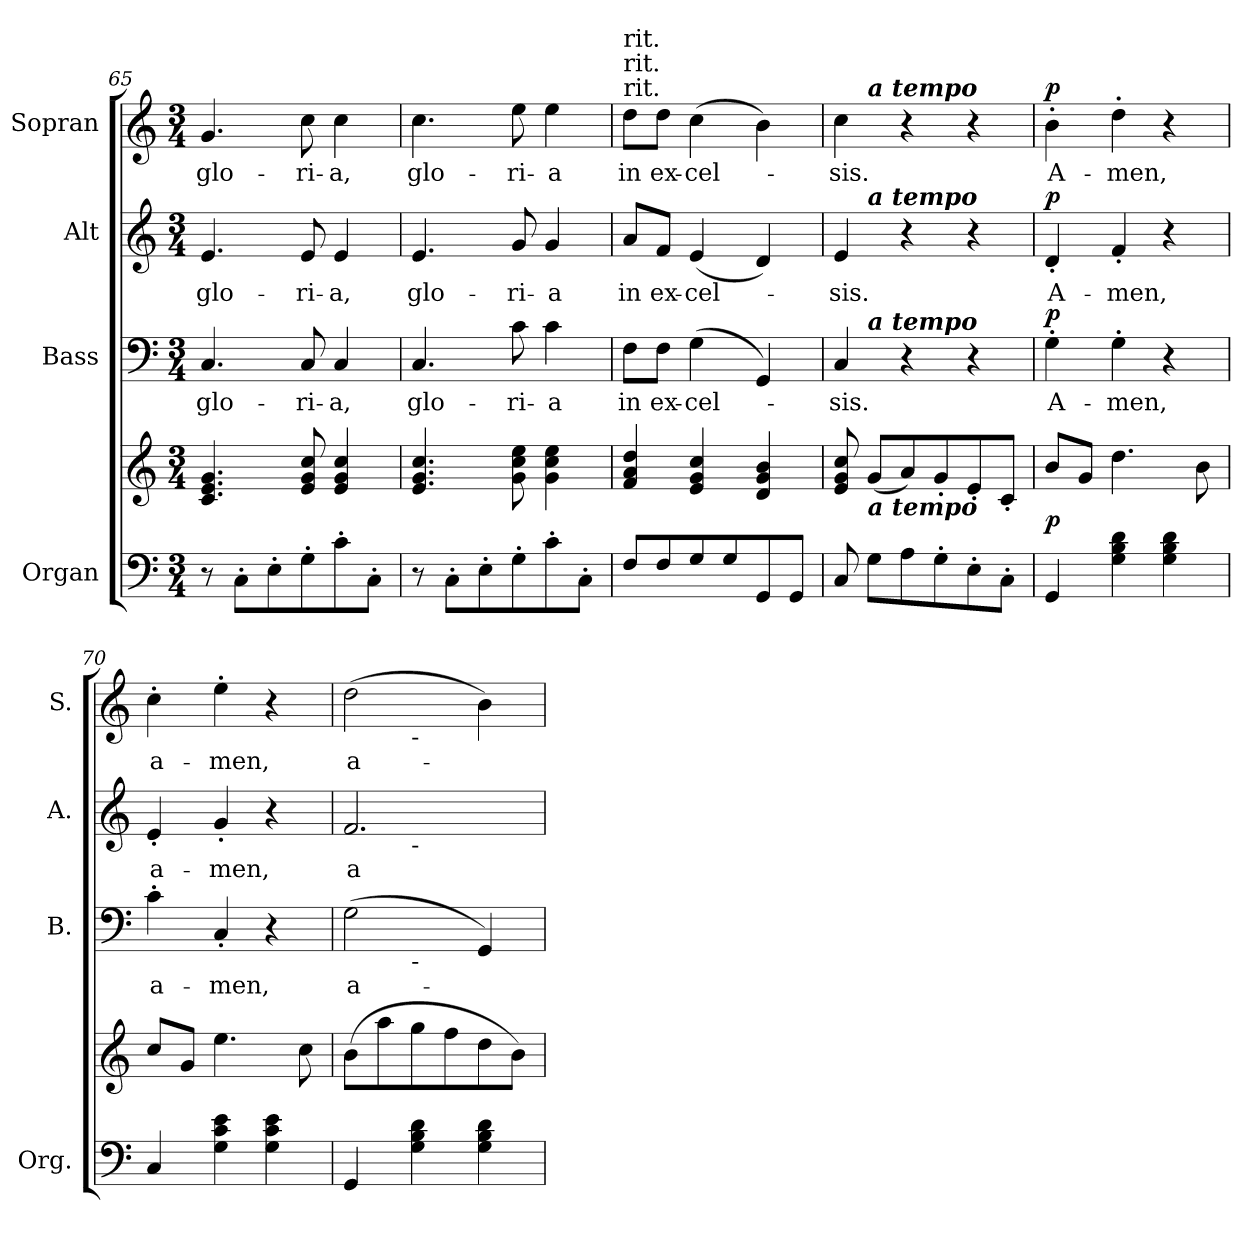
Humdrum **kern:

**kern	**kern	**dynam	**kern	**text	**dynam	**kern	**text	**dynam	**kern	**text	**dynam
*part4	*part4	*part4	*part3	*part3	*part3	*part2	*part2	*part2	*part1	*part1	*part1
*staff5	*staff4	*staff4/5	*staff3	*staff3	*staff3	*staff2	*staff2	*staff2	*staff1	*staff1	*staff1
*I"Organ	*	*	*I"Bass	*	*	*I"Alt	*	*	*I"Sopran	*	*
*I'Org.	*	*	*I'B.	*	*	*I'A.	*	*	*I'S.	*	*
*clefF4	*clefG2	*	*clefF4	*	*	*clefG2	*	*	*clefG2	*	*
*k[]	*k[]	*	*k[]	*	*	*k[]	*	*	*k[]	*	*
*C:	*C:	*	*C:	*	*	*C:	*	*	*C:	*	*
*M3/4	*M3/4	*	*M3/4	*	*	*M3/4	*	*	*M3/4	*	*
=65	=65	=65	=65	=65	=65	=65	=65	=65	=65	=65	=65
!	!	!	!	!LO:LY:b:color=#000000	!	!	!	!	!	!	!
!	!	!	!	!	!	!	!LO:LY:b:color=#000000	!	!	!	!
!	!	!	!	!	!	!	!	!	!	!LO:LY:b:color=#000000	!
8r	4.ci/ 4.ei 4.gi	.	4.Ci/	glo-	.	4.ei/	glo-	.	4.gi/	glo-	.
8C'i\L	.	.	.	.	.	.	.	.	.	.	.
8E'i\	.	.	.	.	.	.	.	.	.	.	.
!	!	!	!	!LO:LY:b:color=#000000	!	!	!	!	!	!	!
!	!	!	!	!	!	!	!LO:LY:b:color=#000000	!	!	!	!
!	!	!	!	!	!	!	!	!	!	!LO:LY:b:color=#000000	!
8G'i\	8ei/ 8gi 8cci	.	8Ci/	-ri-	.	8ei/	-ri-	.	8cci\	-ri-	.
!	!	!	!	!LO:LY:b:color=#000000	!	!	!	!	!	!	!
!	!	!	!	!	!	!	!LO:LY:b:color=#000000	!	!	!	!
!	!	!	!	!	!	!	!	!	!	!LO:LY:b:color=#000000	!
8c'i\	4ei/ 4gi 4cci	.	4Ci/	-a,	.	4ei/	-a,	.	4cci\	-a,	.
8C'i\J	.	.	.	.	.	.	.	.	.	.	.
=66	=66	=66	=66	=66	=66	=66	=66	=66	=66	=66	=66
!	!	!	!	!LO:LY:b:color=#000000	!	!	!	!	!	!	!
!	!	!	!	!	!	!	!LO:LY:b:color=#000000	!	!	!	!
!	!	!	!	!	!	!	!	!	!	!LO:LY:b:color=#000000	!
8r	4.ei/ 4.gi 4.cci	.	4.Ci/	glo-	.	4.ei/	glo-	.	4.cci\	glo-	.
8C'i\L	.	.	.	.	.	.	.	.	.	.	.
8E'i\	.	.	.	.	.	.	.	.	.	.	.
!	!	!	!	!LO:LY:b:color=#000000	!	!	!	!	!	!	!
!	!	!	!	!	!	!	!LO:LY:b:color=#000000	!	!	!	!
!	!	!	!	!	!	!	!	!	!	!LO:LY:b:color=#000000	!
8G'i\	8gi\ 8cci 8eei	.	8ci\	-ri-	.	8gi/	-ri-	.	8eei\	-ri-	.
!	!	!	!	!LO:LY:b:color=#000000	!	!	!	!	!	!	!
!	!	!	!	!	!	!	!LO:LY:b:color=#000000	!	!	!	!
!	!	!	!	!	!	!	!	!	!	!LO:LY:b:color=#000000	!
8c'i\	4gi\ 4cci 4eei	.	4ci\	-a	.	4gi/	-a	.	4eei\	-a	.
8C'i\J	.	.	.	.	.	.	.	.	.	.	.
=67	=67	=67	=67	=67	=67	=67	=67	=67	=67	=67	=67
!	!	!	!	!LO:LY:b:color=#000000	!	!	!	!	!	!	!
!	!	!	!	!	!	!	!LO:LY:b:color=#000000	!	!	!	!
!	!	!	!	!	!	!	!	!	!LO:TX:t=rit.	!	!
!	!	!	!	!	!	!	!	!	!LO:TX:t=rit.	!	!
!	!	!	!	!	!	!	!	!	!LO:TX:t=rit.	!	!
!	!	!	!	!	!	!	!	!	!	!LO:LY:b:color=#000000	!
8Fi/L	4fi/ 4ai 4ddi	.	8Fi\L	in	.	8ai/L	in	.	8ddi\L	in	.
!	!	!	!	!LO:LY:b:color=#000000	!	!	!	!	!	!	!
!	!	!	!	!	!	!	!LO:LY:b:color=#000000	!	!	!	!
!	!	!	!	!	!	!	!	!	!	!LO:LY:b:color=#000000	!
8Fi/	.	.	8Fi\J	ex-	.	8fi/J	ex-	.	8ddi\J	ex-	.
!	!	!	!	!LO:LY:b:color=#000000	!	!	!	!	!	!	!
!	!	!	!	!	!	!	!LO:LY:b:color=#000000	!	!	!	!
!	!	!	!	!	!	!	!	!	!	!LO:LY:b:color=#000000	!
8Gi/	4ei/ 4gi 4cci	.	(4Gi\	-cel-	.	(4ei/	-cel-	.	(4cci\	-cel-	.
8Gi/	.	.	.	.	.	.	.	.	.	.	.
8GGi/	4di/ 4gi 4bi	.	4GGi/)	.	.	4di/)	.	.	4bi\)	.	.
8GGi/J	.	.	.	.	.	.	.	.	.	.	.
=68	=68	=68	=68	=68	=68	=68	=68	=68	=68	=68	=68
!	!	!	!	!LO:LY:b:color=#000000	!	!	!	!	!	!	!
!	!	!	!	!	!	!	!LO:LY:b:color=#000000	!	!	!	!
!	!	!	!	!	!	!	!	!	!	!LO:LY:b:color=#000000	!
*	*	*	*^	*	*	*^	*	*	*^	*	*
8Ci/	8ei/ 8gi 8cci	.	4Ci/	8ryy	-sis.	.	4ei/	8ryy	-sis.	.	4cci\	8ryy	-sis.	.
!	!	!	!	!	!	!	!	!	!	!	!	!LO:TX:a:Bi:t=a tempo	!	!
!	!	!	!	!	!	!	!	!LO:TX:a:Bi:t=a tempo	!	!	!	!	!	!
!	!	!	!	!LO:TX:a:Bi:t=a tempo	!	!	!	!	!	!	!	!	!	!
!	!LO:TX:b:Bi:t=a tempo	!	!	!	!	!	!	!	!	!	!	!	!	!
8Gi\L	(8gi/L	.	.	2ryy	.	.	.	2ryy	.	.	.	2ryy	.	.
8Ai\	8ai/)	.	4r	.	.	.	4r	.	.	.	4r	.	.	.
8G'i\	8g'i/	.	.	.	.	.	.	.	.	.	.	.	.	.
8E'i\	8e'i/	.	4r	.	.	.	4r	.	.	.	4r	.	.	.
8C'i\J	8c'i/J	.	.	8ryy	.	.	.	8ryy	.	.	.	8ryy	.	.
*	*	*	*v	*v	*	*	*	*	*	*	*v	*v	*	*
*	*	*	*	*	*	*v	*v	*	*	*	*	*
!!LO:PB:g=z
=69	=69	=69	=69	=69	=69	=69	=69	=69	=69	=69	=69
*	*	*	*^	*	*	*^	*	*	*^	*	*
!	!	!	!	!	!LO:LY:b:color=#000000	!	!	!	!	!	!	!	!	!
*	*	*	*v	*v	*	*	*	*	*	*	*v	*v	*	*
*	*	*	*	*	*	*v	*v	*	*	*	*	*
*	*	*	*^	*	*	*^	*	*	*^	*	*
!	!	!	!	!	!	!	!	!	!LO:LY:b:color=#000000	!	!	!	!	!
*	*	*	*v	*v	*	*	*	*	*	*	*v	*v	*	*
*	*	*	*	*	*	*v	*v	*	*	*	*	*
*	*	*	*^	*	*	*^	*	*	*^	*	*
!	!	!	!	!	!	!	!	!	!	!	!	!	!LO:LY:b:color=#000000	!
*	*	*	*v	*v	*	*	*	*	*	*	*v	*v	*	*
*	*	*	*	*	*	*v	*v	*	*	*	*	*
4GGi/	8bi/L	p	4G'i\	A-	p	4d'i/	A-	p	4b'i\	A-	p
.	8gi/J	.	.	.	.	.	.	.	.	.	.
!	!	!	!	!LO:LY:b:color=#000000	!	!	!	!	!	!	!
!	!	!	!	!	!	!	!LO:LY:b:color=#000000	!	!	!	!
!	!	!	!	!	!	!	!	!	!	!LO:LY:b:color=#000000	!
4Gi\ 4Bi 4di	4.ddi\	.	4G'i\	-men,	.	4f'i/	-men,	.	4dd'i\	-men,	.
4Gi\ 4Bi 4di	.	.	4r	.	.	4r	.	.	4r	.	.
.	8bi\	.	.	.	.	.	.	.	.	.	.
=70	=70	=70	=70	=70	=70	=70	=70	=70	=70	=70	=70
!	!	!	!	!LO:LY:b:color=#000000	!	!	!	!	!	!	!
!	!	!	!	!	!	!	!LO:LY:b:color=#000000	!	!	!	!
!	!	!	!	!	!	!	!	!	!	!LO:LY:b:color=#000000	!
4Ci/	8cci/L	.	4c'i\	a-	.	4e'i/	a-	.	4cc'i\	a-	.
.	8gi/J	.	.	.	.	.	.	.	.	.	.
!	!	!	!	!LO:LY:b:color=#000000	!	!	!	!	!	!	!
!	!	!	!	!	!	!	!LO:LY:b:color=#000000	!	!	!	!
!	!	!	!	!	!	!	!	!	!	!LO:LY:b:color=#000000	!
4Gi\ 4ci 4ei	4.eei\	.	4C'i/	-men,	.	4g'i/	-men,	.	4ee'i\	-men,	.
4Gi\ 4ci 4ei	.	.	4r	.	.	4r	.	.	4r	.	.
.	8cci\	.	.	.	.	.	.	.	.	.	.
=71	=71	=71	=71	=71	=71	=71	=71	=71	=71	=71	=71
!	!	!	!	!LO:LY:b:color=#000000	!	!	!	!	!	!	!
!	!	!	!	!	!	!	!LO:LY:b:color=#000000	!	!	!	!
!	!	!	!	!	!	!	!	!	!	!LO:LY:b:color=#000000	!
*	*	*	*^	*	*	*^	*	*	*^	*	*
4GGi/	(8bi\L	.	(2Gi\	4ryy	a-	.	2.fi/	4ryy	a-	.	(2ddi\	4ryy	a-	.
.	8aai\	.	.	.	.	.	.	.	.	.	.	.	.	.
!	!	!	!	!	!	!	!	!	!	!	!	!LO:TX:b:t=-	!	!
!	!	!	!	!	!	!	!	!LO:TX:b:t=-	!	!	!	!	!	!
!	!	!	!	!LO:TX:b:t=-	!	!	!	!	!	!	!	!	!	!
4Gi\ 4Bi 4di	8ggi\	.	.	2ryy	.	.	.	2ryy	.	.	.	2ryy	.	.
.	8ffi\	.	.	.	.	.	.	.	.	.	.	.	.	.
4Gi\ 4Bi 4di	8ddi\	.	4GGi/)	.	.	.	.	.	.	.	4bi\)	.	.	.
.	8bi\J)	.	.	.	.	.	.	.	.	.	.	.	.	.
*	*	*	*v	*v	*	*	*	*	*	*	*v	*v	*	*
*	*	*	*	*	*	*v	*v	*	*	*	*	*
=	=	=	=	=	=	=	=	=	=	=	=
*-	*-	*-	*-	*-	*-	*-	*-	*-	*-	*-	*-
